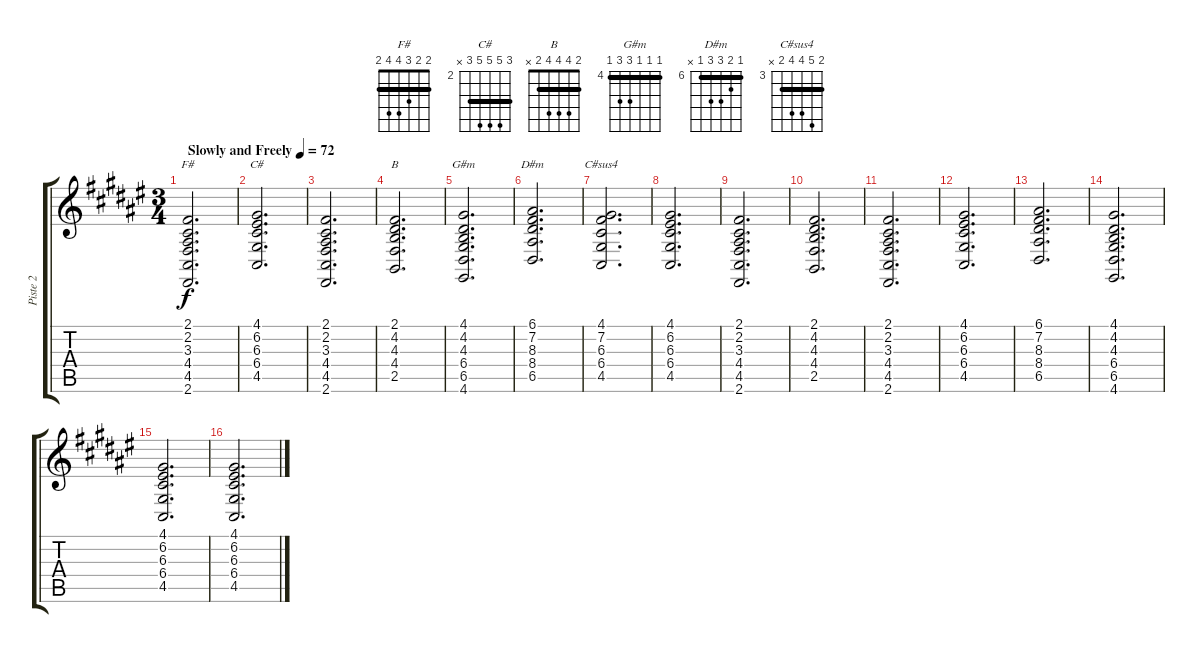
\track ("Piste 2" "Piste 2") {instrument stringensemble1}
\staff {score tabs}
\tuning (E4 B3 G3 D3 A2 E2) {hide}
\chord ("F#" 2 2 3 4 4 2) {barre 2}
\chord ("C#" 4 6 6 6 4 x) {firstfret 2 barre 4}
\chord ("B" 2 4 4 4 2 x) {barre 2}
\chord ("G#m" 4 4 4 6 6 4) {firstfret 4 barre 4}
\chord ("D#m" 6 7 8 8 6 x) {firstfret 6 barre 6}
\chord ("C#sus4" 4 7 6 6 4 x) {firstfret 3 barre 4}
\ts (3 4)
\tempo (72 "Slowly and Freely")
\clef g2
\ks f#
(2.1 2.2 3.3 4.4 4.5 2.6).2{d ch "F#" dy f instrument stringensemble1} |
(4.1 6.2 6.3 6.4 4.5).2{d ch "C#"} |
(2.1 2.2 3.3 4.4 4.5 2.6).2{d} |
(2.1 4.2 4.3 4.4 2.5).2{d ch "B"} |
(4.1 4.2 4.3 6.4 6.5 4.6).2{d ch "G#m"} |
(6.1 7.2 8.3 8.4 6.5).2{d ch "D#m"} |
(4.1 7.2 6.3 6.4 4.5).2{d ch "C#sus4"} |
(4.1 6.2 6.3 6.4 4.5).2{d} |
(2.1 2.2 3.3 4.4 4.5 2.6).2{d} |
(2.1 4.2 4.3 4.4 2.5).2{d} |
(2.1 2.2 3.3 4.4 4.5 2.6).2{d} |
(4.1 6.2 6.3 6.4 4.5).2{d} |
(6.1 7.2 8.3 8.4 6.5).2{d} |
(4.1 4.2 4.3 6.4 6.5 4.6).2{d} |
(4.1 6.2 6.3 6.4 4.5).2{d} |
(4.1 6.2 6.3 6.4 4.5).2{d}
